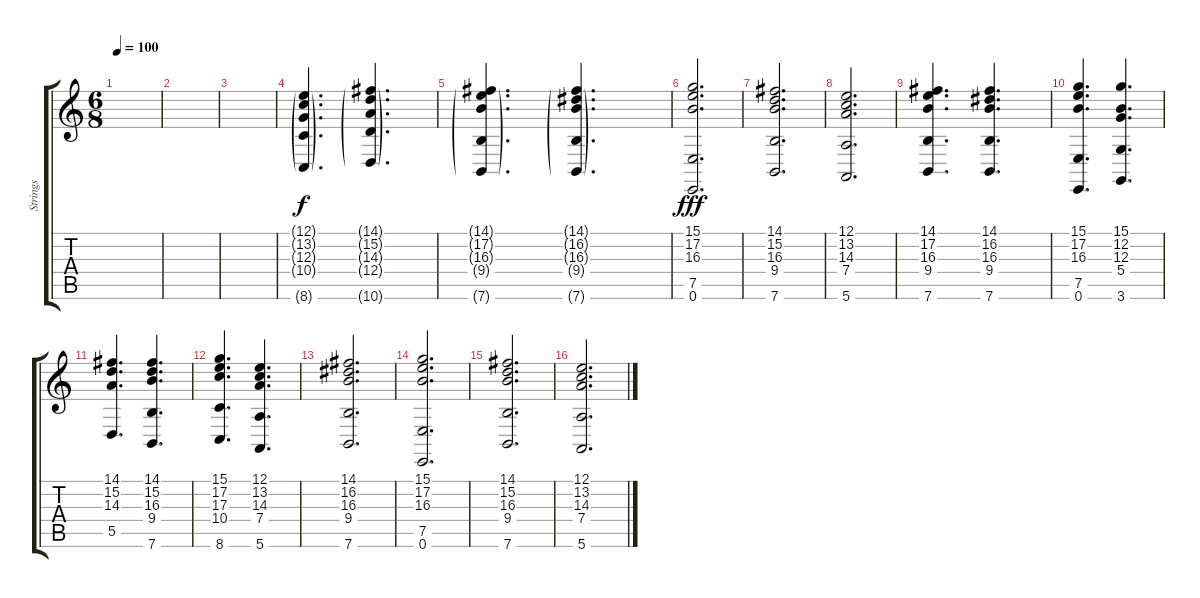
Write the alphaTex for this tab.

\track ("Strings" "Strings") {instrument stringensemble1}
\staff {score tabs}
\tuning (E4 B3 G3 D3 A2 E2) {hide}
\ts (6 8)
\tempo 100
\clef g2
\ks c
|
|
|
(12.1{g} 13.2{g} 12.3{g} 10.4{g} 8.6{g}).4{d dy f} (14.1{g} 15.2{g} 14.3{g} 12.4{g} 10.6{g}).4{d} |
(14.1{g} 17.2{g} 16.3{g} 9.4{g} 7.6{g}).4{d} (14.1{g} 16.2{g} 16.3{g} 9.4{g} 7.6{g}).4{d} |
(15.1 17.2 16.3 7.5 0.6).2{d dy fff} |
(14.1 15.2 16.3 9.4 7.6).2{d} |
(12.1 13.2 14.3 7.4 5.6).2{d} |
(14.1 17.2 16.3 9.4 7.6).4{d} (14.1 16.2 16.3 9.4 7.6).4{d} |
(15.1 17.2 16.3 7.5 0.6).4{d} (15.1 12.2 12.3 5.4 3.6).4{d} |
(14.1 15.2 14.3 5.5).4{d} (14.1 15.2 16.3 9.4 7.6).4{d} |
(15.1 17.2 17.3 10.4 8.6).4{d} (12.1 13.2 14.3 7.4 5.6).4{d} |
(14.1 16.2 16.3 9.4 7.6).2{d} |
(15.1 17.2 16.3 7.5 0.6).2{d} |
(14.1 15.2 16.3 9.4 7.6).2{d} |
(12.1 13.2 14.3 7.4 5.6).2{d}
